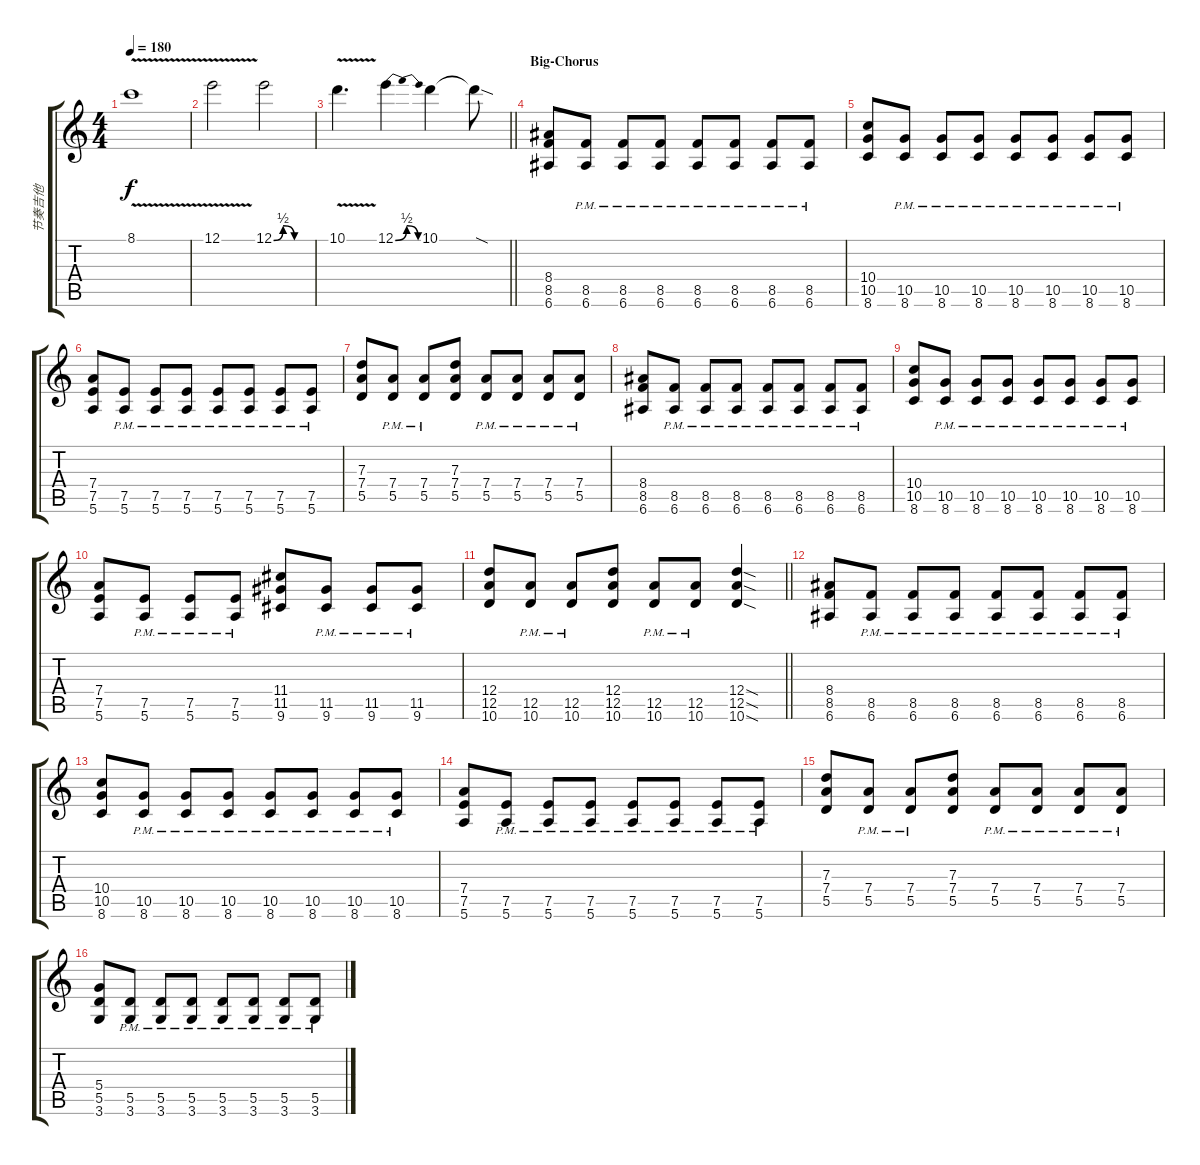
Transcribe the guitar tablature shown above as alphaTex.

\track ("节奏吉他" "节奏吉他") {instrument overdrivenguitar}
\staff {score tabs}
\tuning (E4 B3 G3 D3 A2 E2) {hide}
\ts (4 4)
\tempo 180
\clef g2
\ks c
8.1{v}.1{dy f} |
12.1{v}.2 12.1{be (custom 0 0 15 2 33 0 60 0)}.2 |
\barLineRight lightlight
10.1{v}.4{d} 12.1{be (bendrelease 0 0 15 2 34 2 60 0)}.4 10.1.4 10.1{sod t}.8 |
\section ("" "Big-Chorus")
(8.4 8.5 6.6).8 (8.5{pm} 6.6{pm}).8 (8.5{pm} 6.6{pm}).8 (8.5{pm} 6.6{pm}).8 (8.5{pm} 6.6{pm}).8 (8.5{pm} 6.6{pm}).8 (8.5{pm} 6.6{pm}).8 (8.5{pm} 6.6{pm}).8 |
(10.4 10.5 8.6).8 (10.5{pm} 8.6{pm}).8 (10.5{pm} 8.6{pm}).8 (10.5{pm} 8.6{pm}).8 (10.5{pm} 8.6{pm}).8 (10.5{pm} 8.6{pm}).8 (10.5{pm} 8.6{pm}).8 (10.5{pm} 8.6{pm}).8 |
(7.4 7.5 5.6).8 (7.5{pm} 5.6{pm}).8 (7.5{pm} 5.6{pm}).8 (7.5{pm} 5.6{pm}).8 (7.5{pm} 5.6{pm}).8 (7.5{pm} 5.6{pm}).8 (7.5{pm} 5.6{pm}).8 (7.5{pm} 5.6{pm}).8 |
(7.3 7.4 5.5).8 (7.4{pm} 5.5{pm}).8 (7.4{pm} 5.5{pm}).8 (7.3 7.4 5.5).8 (7.4{pm} 5.5{pm}).8 (7.4{pm} 5.5{pm}).8 (7.4{pm} 5.5{pm}).8 (7.4{pm} 5.5{pm}).8 |
(8.4 8.5 6.6).8 (8.5{pm} 6.6{pm}).8 (8.5{pm} 6.6{pm}).8 (8.5{pm} 6.6{pm}).8 (8.5{pm} 6.6{pm}).8 (8.5{pm} 6.6{pm}).8 (8.5{pm} 6.6{pm}).8 (8.5{pm} 6.6{pm}).8 |
(10.4 10.5 8.6).8 (10.5{pm} 8.6{pm}).8 (10.5{pm} 8.6{pm}).8 (10.5{pm} 8.6{pm}).8 (10.5{pm} 8.6{pm}).8 (10.5{pm} 8.6{pm}).8 (10.5{pm} 8.6{pm}).8 (10.5{pm} 8.6{pm}).8 |
(7.4 7.5 5.6).8 (7.5{pm} 5.6{pm}).8 (7.5{pm} 5.6{pm}).8 (7.5{pm} 5.6{pm}).8 (11.4 11.5 9.6).8 (11.5{pm} 9.6{pm}).8 (11.5{pm} 9.6{pm}).8 (11.5{pm} 9.6{pm}).8 |
\barLineRight lightlight
(12.4 12.5 10.6).8 (12.5{pm} 10.6{pm}).8 (12.5{pm} 10.6{pm}).8 (12.4 12.5 10.6).8 (12.5{pm} 10.6{pm}).8 (12.5{pm} 10.6{pm}).8 (12.4{sod} 12.5{sod} 10.6{sod}).4 |
(8.4 8.5 6.6).8 (8.5{pm} 6.6{pm}).8 (8.5{pm} 6.6{pm}).8 (8.5{pm} 6.6{pm}).8 (8.5{pm} 6.6{pm}).8 (8.5{pm} 6.6{pm}).8 (8.5{pm} 6.6{pm}).8 (8.5{pm} 6.6{pm}).8 |
(10.4 10.5 8.6).8 (10.5{pm} 8.6{pm}).8 (10.5{pm} 8.6{pm}).8 (10.5{pm} 8.6{pm}).8 (10.5{pm} 8.6{pm}).8 (10.5{pm} 8.6{pm}).8 (10.5{pm} 8.6{pm}).8 (10.5{pm} 8.6{pm}).8 |
(7.4 7.5 5.6).8 (7.5{pm} 5.6{pm}).8 (7.5{pm} 5.6{pm}).8 (7.5{pm} 5.6{pm}).8 (7.5{pm} 5.6{pm}).8 (7.5{pm} 5.6{pm}).8 (7.5{pm} 5.6{pm}).8 (7.5{pm} 5.6{pm}).8 |
(7.3 7.4 5.5).8 (7.4{pm} 5.5{pm}).8 (7.4{pm} 5.5{pm}).8 (7.3 7.4 5.5).8 (7.4{pm} 5.5{pm}).8 (7.4{pm} 5.5{pm}).8 (7.4{pm} 5.5{pm}).8 (7.4{pm} 5.5{pm}).8 |
(5.4 5.5 3.6).8 (5.5{pm} 3.6{pm}).8 (5.5{pm} 3.6{pm}).8 (5.5{pm} 3.6{pm}).8 (5.5{pm} 3.6{pm}).8 (5.5{pm} 3.6{pm}).8 (5.5{pm} 3.6{pm}).8 (5.5{pm} 3.6{pm}).8
